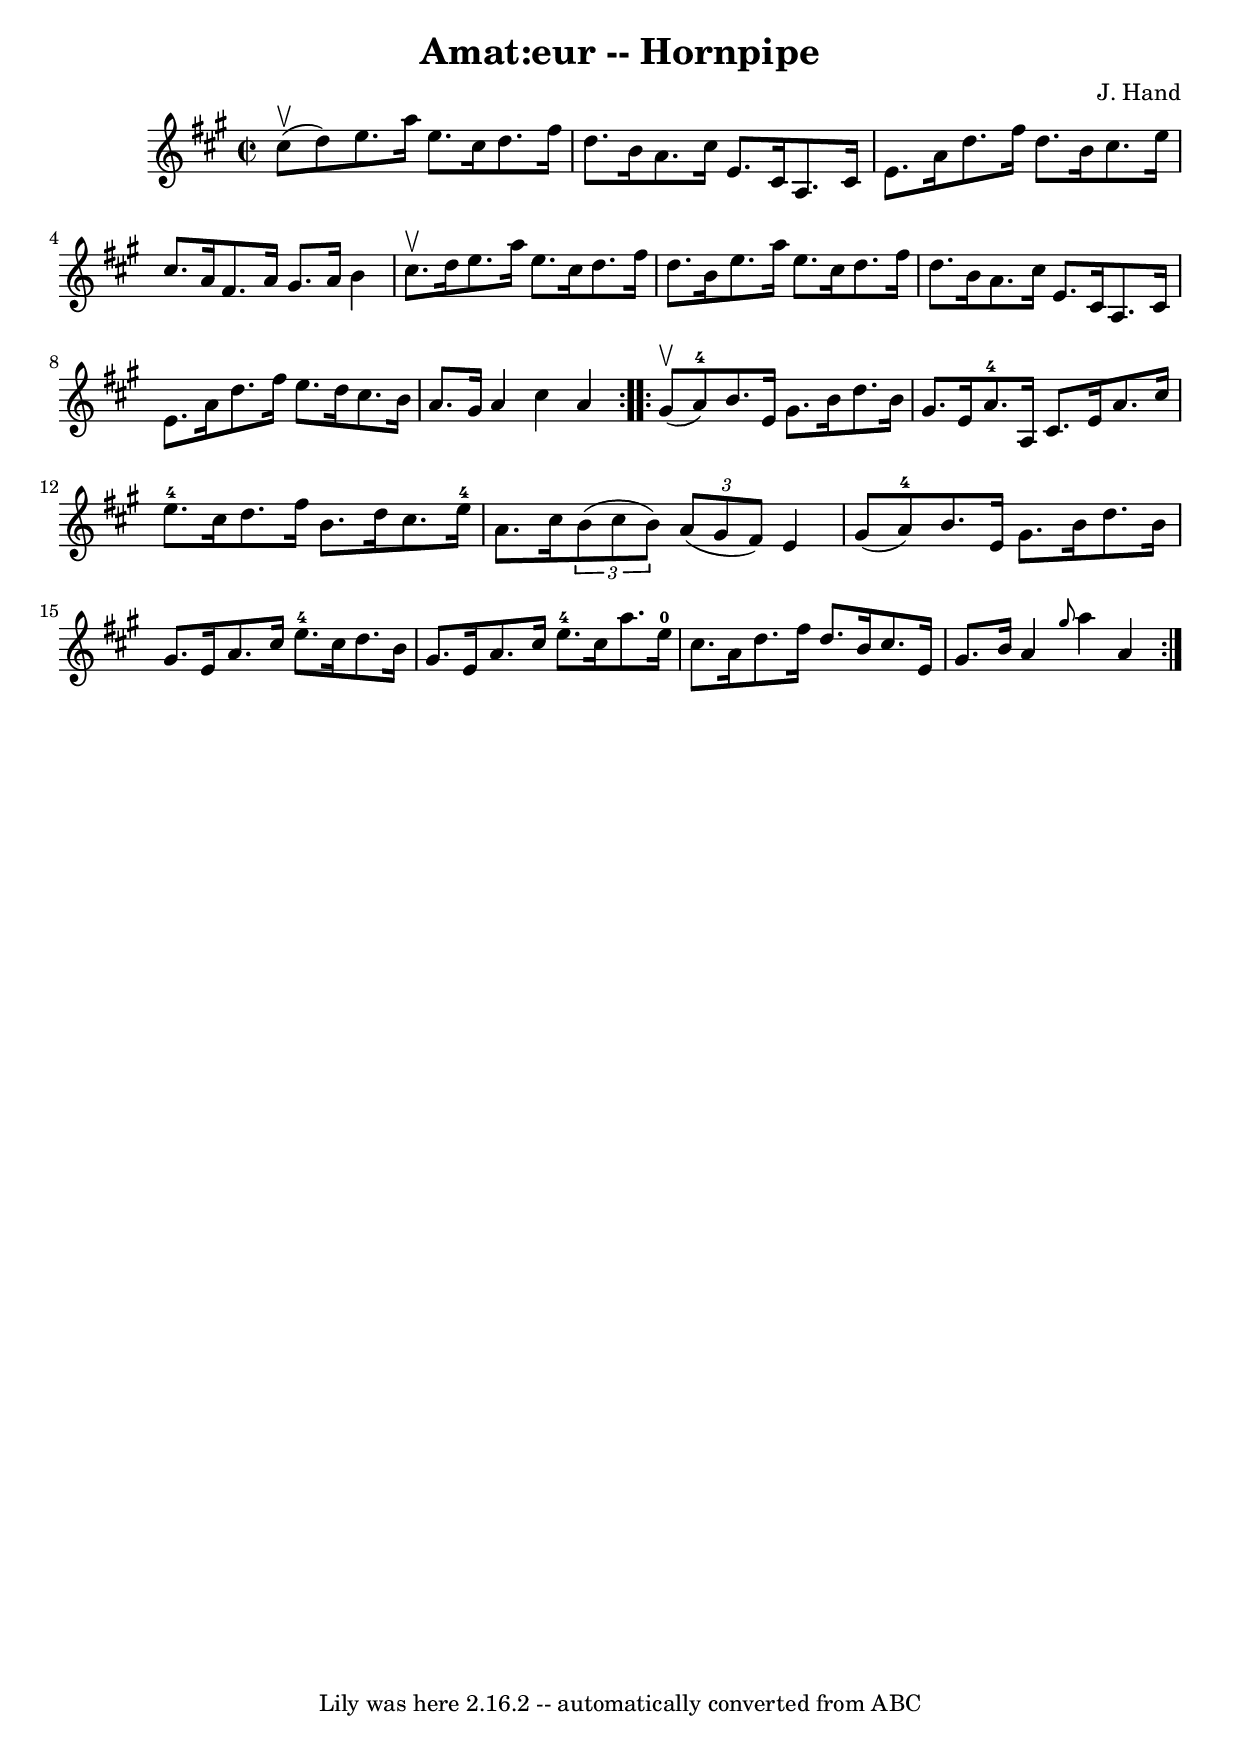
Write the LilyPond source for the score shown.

\version "2.16.2"
\include "Mammoth.ily"
\header {
  %% book = "Cole's 1000 Fiddle Tunes"
 composer = "J. Hand"
 crossRefNumber = "1"
 footnotes = ""
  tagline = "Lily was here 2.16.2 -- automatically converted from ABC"
  title = "Amat:eur -- Hornpipe"

}
voicedefault =  {



  \repeat volta 2 {

    \override Staff.TimeSignature #'style = #'C
    \time 2/2 
    \key a \major cs''8 (^\upbow d''8)  |
 e''8. a''16 e''8. cs''16 d''8. fs''16 d''8. b'16   |
 a'8. cs''16 e'8. cs'16 a8. cs'16 e'8. a'16   |
 d''8. fs''16 d''8. b'16 cs''8. e''16 cs''8. a'16   |
 fs'8. a'16 gs'8. a'16 b'4 cs''8.^\upbow d''16   |
 e''8. a''16 e''8. cs''16 d''8. fs''16 d''8. b'16    |
 e''8. a''16 e''8. cs''16 d''8. fs''16 d''8. b'16   |
 a'8. cs''16 e'8. cs'16 a8. cs'16 e'8. a'16   |
 d''8. fs''16 e''8. d''16 cs''8. b'16 a'8. gs'16   |
 a'4 cs''4 a'4  
  }     
  \repeat volta 2 { gs'8 (^\upbow a'8-4)  |
 b'8. e'16 gs'8. b'16 d''8. b'16 gs'8. e'16   |
 a'8.-4 a16 cs'8. e'16 a'8. cs''16 e''8.-4 cs''16   |
 d''8. fs''16 b'8. d''16 cs''8. e''16-4 a'8. cs''16   |
    \times 2/3 { b'8 (
		 cs''8 b'8) 
	       }   \times 2/3 { a'8 (gs'8 fs'8) 
			      } e'4 gs'8 (a'8-4)  |
 b'8. e'16 gs'8. b'16 d''8. b'16 gs'8. e'16   |
 a'8. cs''16 e''8.-4 cs''16 d''8. b'16 gs'8. e'16   |
 a'8. cs''16 e''8.-4 cs''16 a''8. e''16-0 cs''8. a'16   |
 d''8. fs''16 d''8. b'16 cs''8. e'16 gs'8. b'16   |
 a'4  \grace {   
 gs''8  
    } a''4 a'4  
  }   

}

\score{
  <<

    \context Staff="default"
    {
      \voicedefault 
      
    }

  >>
  \layout {
    
  }
  \midi {
  }

}
